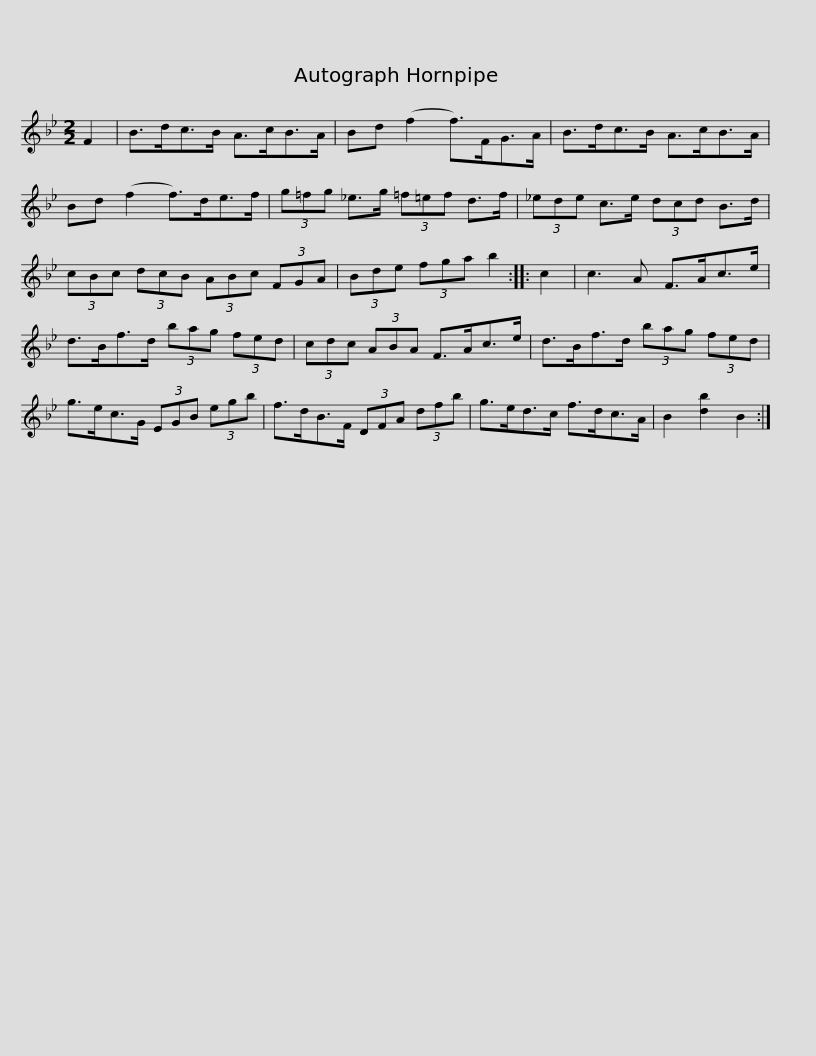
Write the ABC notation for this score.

X:1
L:1/8
M:2/2
I:linebreak $
K:Bb
V:1 treble
V:1
 F2 | B>dc>B A>cB>A | Bd (f2 f>)FG>A | B>dc>B A>cB>A | Bd (f2 f>)de>f |$ %5
 (3g=fg _e>g (3=f=ef d>f | (3_ede c>e (3dcd B>d | (3cBc (3dcB (3ABc (3FGA | (3Bde (3fga b2 :: c2 |$ %10
 c3 A F>Ac>e | d>Bf>d (3bag (3fed | (3cdc (3ABA F>Ac>e | d>Bf>d (3bag (3fed |$ g>ec>G (3EGB (3egb | %15
 f>dB>F (3DFA (3dfb | g>ed>c f>dc>A | B2 [db]2 B2 :| %18
